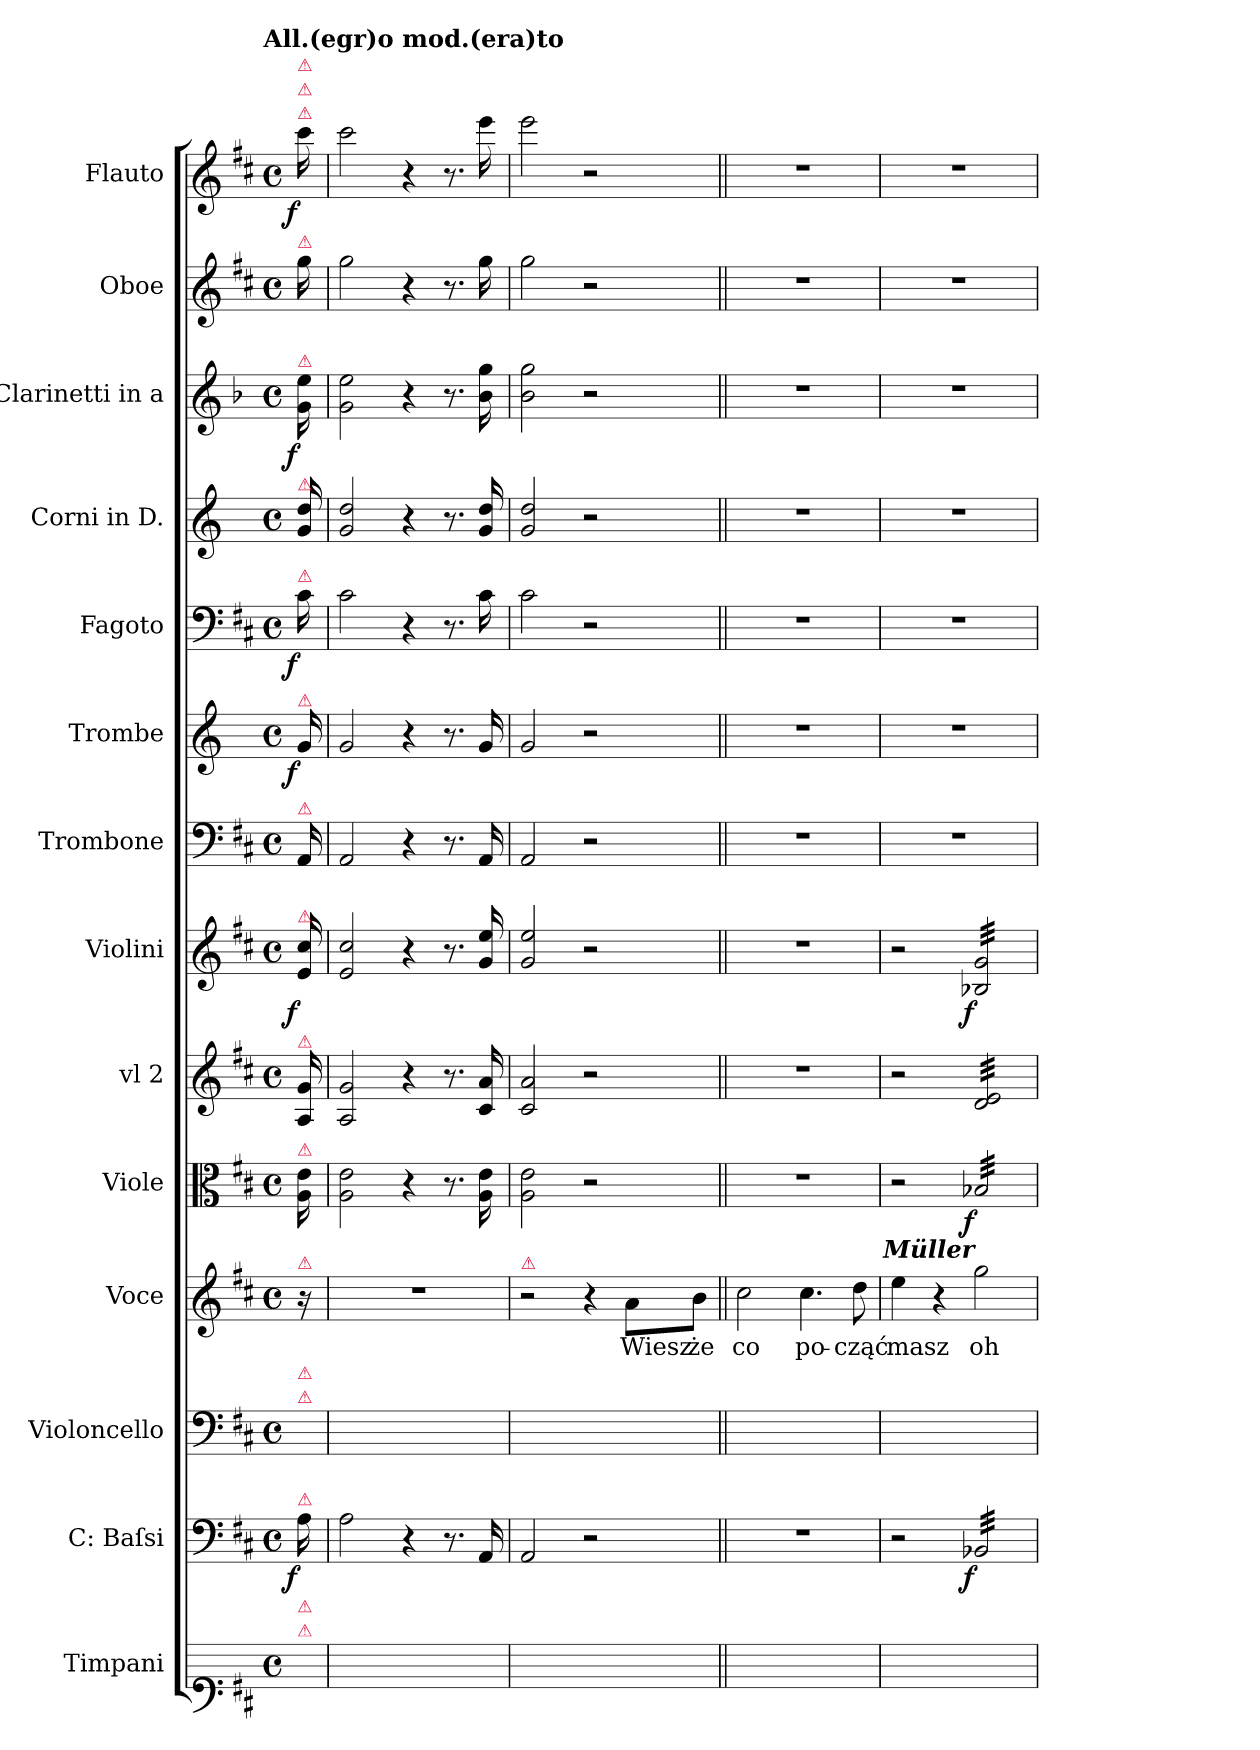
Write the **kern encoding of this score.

**kern	**kern	**dynam	**kern	**kern	**text	**kern	**dynam	**kern	**kern	**dynam	**kern	**kern	**dynam	**kern	**dynam	**kern	**kern	**dynam	**kern	**kern	**dynam
*part14	*part13	*part13	*part12	*part11	*part11	*part10	*part10	*part9	*part8	*part8	*part7	*part6	*part6	*part5	*part5	*part4	*part3	*part3	*part2	*part1	*part1
*staff14	*staff13	*staff13	*staff12	*staff11	*staff11	*staff10	*staff10	*staff9	*staff8	*staff8	*staff7	*staff6	*staff6	*staff5	*staff5	*staff4	*staff3	*staff3	*staff2	*staff1	*staff1
*I"Timpani	*I"C: Baſsi	*	*I"Violoncello	*I"Voce	*	*I"Viole	*	*I"vl 2	*I"Violini	*	*I"Trombone	*I"Trombe	*	*I"Fagoto	*	*I"Corni in D.	*I"Clarinetti in a	*	*I"Oboe	*I"Flauto	*
*I'timp	*I'cb	*	*I'vc	*I'v	*	*I'vle	*	*	*I'vl 1	*	*I'trb	*I'tr	*	*I'fg	*	*I'cor	*I'cl	*	*I'ob	*I'fl	*
*clefF1	*clefF4	*	*clefF4	*clefG2	*	*clefC3	*	*clefG2	*clefG2	*	*clefF4	*clefG2	*	*clefF4	*	*clefG2	*clefG2	*	*clefG2	*clefG2	*
*	*	*	*	*	*	*	*	*	*	*	*	*ITrd-1c-2	*	*	*	*ITrd6c10	*ITrd2c3	*	*	*	*
*k[f#c#]	*k[f#c#]	*	*k[f#c#]	*k[f#c#]	*	*k[f#c#]	*	*k[f#c#]	*k[f#c#]	*	*k[f#c#]	*k[f#c#]	*	*k[f#c#]	*	*k[f#c#]	*k[f#c#]	*	*k[f#c#]	*k[f#c#]	*
!!LO:TX:omd:t=All.(egr)o mod.(era)to
*M4/4	*M4/4	*	*M4/4	*M4/4	*	*M4/4	*	*M4/4	*M4/4	*	*M4/4	*M4/4	*	*M4/4	*	*M4/4	*M4/4	*	*M4/4	*M4/4	*
*met(c)	*met(c)	*	*met(c)	*met(c)	*	*met(c)	*	*met(c)	*met(c)	*	*met(c)	*met(c)	*	*met(c)	*	*met(c)	*met(c)	*	*met(c)	*met(c)	*
=	=	=	=	=	=	=	=	=	=	=	=	=	=	=	=	=	=	=	=	=	=
!	!	!	!	!	!	!	!	!	!	!	!	!	!	!	!	!	!	!	!	!LO:TX:a:color=crimson:t=⚠	!
!	!	!	!	!	!	!	!	!	!	!	!	!	!	!	!	!	!	!	!	!LO:TX:a:Bi:color=crimson:t=⚠	!
!	!	!	!	!	!	!	!	!	!	!	!	!	!	!	!	!	!	!	!	!LO:TX:a:color=crimson:t=⚠	!
!	!	!	!	!	!	!	!	!	!	!	!	!	!	!	!	!	!	!	!LO:TX:a:color=crimson:t=⚠	!	!
!	!	!	!	!	!	!	!	!	!	!	!	!	!	!	!	!	!LO:TX:a:color=crimson:t=⚠	!	!	!	!
!	!	!	!	!	!	!	!	!	!	!	!	!	!	!	!	!LO:TX:a:color=crimson:t=⚠	!	!	!	!	!
!	!	!	!	!	!	!	!	!	!	!	!	!	!	!LO:TX:a:color=crimson:t=⚠	!	!	!	!	!	!	!
!	!	!	!	!	!	!	!	!	!	!	!	!LO:TX:a:color=crimson:t=⚠	!	!	!	!	!	!	!	!	!
!	!	!	!	!	!	!	!	!	!	!	!LO:TX:a:color=crimson:t=⚠	!	!	!	!	!	!	!	!	!	!
!	!	!	!	!	!	!	!	!	!LO:TX:a:color=crimson:t=⚠	!	!	!	!	!	!	!	!	!	!	!	!
!	!	!	!	!	!	!	!	!LO:TX:a:color=crimson:t=⚠	!	!	!	!	!	!	!	!	!	!	!	!	!
!	!	!	!	!	!	!LO:TX:a:color=crimson:t=⚠	!	!	!	!	!	!	!	!	!	!	!	!	!	!	!
!	!	!	!	!LO:TX:a:color=crimson:t=⚠	!	!	!	!	!	!	!	!	!	!	!	!	!	!	!	!	!
!	!	!	!LO:TX:a:color=crimson:t=⚠	!	!	!	!	!	!	!	!	!	!	!	!	!	!	!	!	!	!
!	!	!	!LO:TX:a:color=crimson:t=⚠	!	!	!	!	!	!	!	!	!	!	!	!	!	!	!	!	!	!
!	!LO:TX:a:color=crimson:t=⚠	!	!	!	!	!	!	!	!	!	!	!	!	!	!	!	!	!	!	!	!
!LO:TX:a:color=crimson:t=⚠	!	!	!	!	!	!	!	!	!	!	!	!	!	!	!	!	!	!	!	!	!
!LO:TX:a:color=crimson:t=⚠	!	!	!	!	!	!	!	!	!	!	!	!	!	!	!	!	!	!	!	!	!
!	!	!LO:DY:b:rj	!	!	!	!	!	!	!	!LO:DY:b:rj	!	!	!LO:DY:b:rj	!	!LO:DY:b:rj	!	!	!LO:DY:b:rj	!	!	!LO:DY:b:rj
16ryy	16A\	f	16ryy	16r	.	16A\ 16e\	.	16A/ 16g/	16e/ 16cc#/	f	16AA/	16a/	f	16c#\	f	16A/ 16e/	16e\ 16cc#\	f	16gg\	16ccc#\	f
=1	=1	=1	=1	=1	=1	=1	=1	=1	=1	=1	=1	=1	=1	=1	=1	=1	=1	=1	=1	=1	=1
1ryy	2A\	.	1ryy	1r	.	2A\ 2e\	.	2A/ 2g/	2e/ 2cc#/	.	2AA/	2a/	.	2c#\	.	2A/ 2e/	2e\ 2cc#\	.	2gg\	2ccc#\	.
.	4r	.	.	.	.	4r	.	4r	4r	.	4r	4r	.	4r	.	4r	4r	.	4r	4r	.
.	8.r	.	.	.	.	8.r	.	8.r	8.r	.	8.r	8.r	.	8.r	.	8.r	8.r	.	8.r	8.r	.
.	16AA/	.	.	.	.	16A\ 16e\	.	16c#/ 16a/	16g/ 16ee/	.	16AA/	16a/	.	16c#\	.	16A/ 16e/	16g\ 16ee\	.	16gg\	16eee\	.
=2	=2	=2	=2	=2	=2	=2	=2	=2	=2	=2	=2	=2	=2	=2	=2	=2	=2	=2	=2	=2	=2
!	!	!	!	!LO:TX:a:Bi:color=crimson:t=⚠	!	!	!	!	!	!	!	!	!	!	!	!	!	!	!	!	!
1ryy	2AA/	.	1ryy	2r	.	2A\ 2e\	.	2c#/ 2a/	2g/ 2ee/	.	2AA/	2a/	.	2c#\	.	2A/ 2e/	2g\ 2ee\	.	2gg\	2eee\	.
.	2r	.	.	4r	.	2r	.	2r	2r	.	2r	2r	.	2r	.	2r	2r	.	2r	2r	.
.	.	.	.	8a\L	Wiesz	.	.	.	.	.	.	.	.	.	.	.	.	.	.	.	.
.	.	.	.	8b\J	że	.	.	.	.	.	.	.	.	.	.	.	.	.	.	.	.
=3||	=3||	=3||	=3||	=3||	=3||	=3||	=3||	=3||	=3||	=3||	=3||	=3||	=3||	=3||	=3||	=3||	=3||	=3||	=3||	=3||	=3||
1ryy	1r	.	1ryy	2cc#\	co	1r	.	1r	1r	.	1r	1r	.	1r	.	1r	1r	.	1r	1r	.
.	.	.	.	4.cc#\	po-	.	.	.	.	.	.	.	.	.	.	.	.	.	.	.	.
.	.	.	.	8dd\	-cząć	.	.	.	.	.	.	.	.	.	.	.	.	.	.	.	.
=4	=4	=4	=4	=4	=4	=4	=4	=4	=4	=4	=4	=4	=4	=4	=4	=4	=4	=4	=4	=4	=4
1ryy	2r	.	1ryy	4ee\	masz	2r	.	2r	2r	.	1r	1r	.	1r	.	1r	1r	.	1r	1r	.
.	.	.	.	4r	.	.	.	.	.	.	.	.	.	.	.	.	.	.	.	.	.
!	!	!	!	!LO:TX:a:Bi:rj:t=Müller	!	!	!	!	!	!	!	!	!	!	!	!	!	!	!	!	!
!	!	!LO:DY:b:rj	!	!	!	!	!LO:DY:b:rj	!	!	!LO:DY:b:rj	!	!	!	!	!	!	!	!	!	!	!
*	*tremolo	*	*	*	*	*	*	*	*	*	*	*	*	*	*	*	*	*	*	*	*
*	*	*	*	*	*	*tremolo	*	*	*	*	*	*	*	*	*	*	*	*	*	*	*
*	*	*	*	*	*	*	*	*tremolo	*	*	*	*	*	*	*	*	*	*	*	*	*
*	*	*	*	*	*	*	*	*	*tremolo	*	*	*	*	*	*	*	*	*	*	*	*
.	32BB-X/LLL	f	.	2gg\	oh	32B-X/LLL	f	32d/ 32e/LLL	32B-X/ 32g/LLL	f	.	.	.	.	.	.	.	.	.	.	.
.	32BB-X/	.	.	.	.	32B-X/	.	32d/ 32e/	32B-X/ 32g/	.	.	.	.	.	.	.	.	.	.	.	.
.	32BB-X/	.	.	.	.	32B-X/	.	32d/ 32e/	32B-X/ 32g/	.	.	.	.	.	.	.	.	.	.	.	.
.	32BB-X/	.	.	.	.	32B-X/	.	32d/ 32e/	32B-X/ 32g/	.	.	.	.	.	.	.	.	.	.	.	.
.	32BB-X/	.	.	.	.	32B-X/	.	32d/ 32e/	32B-X/ 32g/	.	.	.	.	.	.	.	.	.	.	.	.
.	32BB-X/	.	.	.	.	32B-X/	.	32d/ 32e/	32B-X/ 32g/	.	.	.	.	.	.	.	.	.	.	.	.
.	32BB-X/	.	.	.	.	32B-X/	.	32d/ 32e/	32B-X/ 32g/	.	.	.	.	.	.	.	.	.	.	.	.
.	32BB-X/	.	.	.	.	32B-X/	.	32d/ 32e/	32B-X/ 32g/	.	.	.	.	.	.	.	.	.	.	.	.
.	32BB-X/	.	.	.	.	32B-X/	.	32d/ 32e/	32B-X/ 32g/	.	.	.	.	.	.	.	.	.	.	.	.
.	32BB-X/	.	.	.	.	32B-X/	.	32d/ 32e/	32B-X/ 32g/	.	.	.	.	.	.	.	.	.	.	.	.
.	32BB-X/	.	.	.	.	32B-X/	.	32d/ 32e/	32B-X/ 32g/	.	.	.	.	.	.	.	.	.	.	.	.
.	32BB-X/	.	.	.	.	32B-X/	.	32d/ 32e/	32B-X/ 32g/	.	.	.	.	.	.	.	.	.	.	.	.
.	32BB-X/	.	.	.	.	32B-X/	.	32d/ 32e/	32B-X/ 32g/	.	.	.	.	.	.	.	.	.	.	.	.
.	32BB-X/	.	.	.	.	32B-X/	.	32d/ 32e/	32B-X/ 32g/	.	.	.	.	.	.	.	.	.	.	.	.
.	32BB-X/	.	.	.	.	32B-X/	.	32d/ 32e/	32B-X/ 32g/	.	.	.	.	.	.	.	.	.	.	.	.
.	32BB-X/JJJ	.	.	.	.	32B-X/JJJ	.	32d/ 32e/JJJ	32B-X/ 32g/JJJ	.	.	.	.	.	.	.	.	.	.	.	.
*	*	*	*	*	*	*	*	*	*Xtremolo	*	*	*	*	*	*	*	*	*	*	*	*
*	*	*	*	*	*	*	*	*Xtremolo	*	*	*	*	*	*	*	*	*	*	*	*	*
*	*	*	*	*	*	*Xtremolo	*	*	*	*	*	*	*	*	*	*	*	*	*	*	*
*	*Xtremolo	*	*	*	*	*	*	*	*	*	*	*	*	*	*	*	*	*	*	*	*
=	=	=	=	=	=	=	=	=	=	=	=	=	=	=	=	=	=	=	=	=	=
*-	*-	*-	*-	*-	*-	*-	*-	*-	*-	*-	*-	*-	*-	*-	*-	*-	*-	*-	*-	*-	*-
